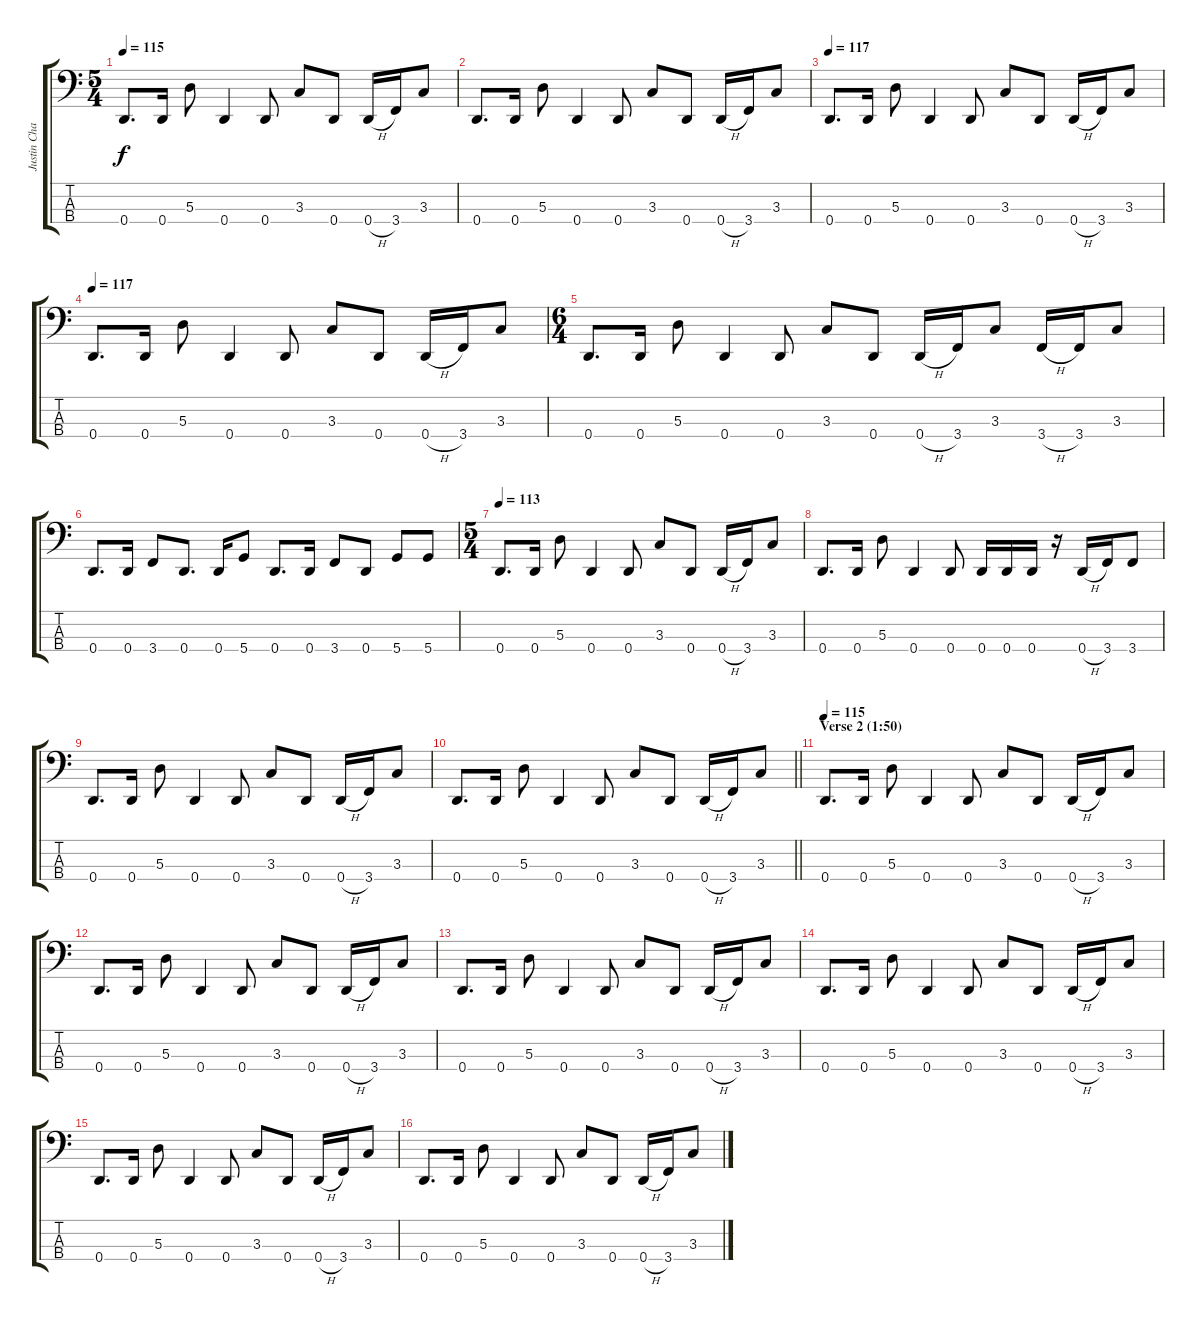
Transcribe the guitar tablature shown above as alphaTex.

\track ("Justin Chancellor" "Justin Cha") {instrument electricbassfinger}
\staff {score tabs}
\tuning (G2 D2 A1 D1) {hide}
\ts (5 4)
\tempo 115
\clef f4
\ks c
0.4.8{d dy f} 0.4.16 5.3.8 0.4.4 0.4.8 3.3.8 0.4.8 0.4{h}.16 3.4.16 3.3.8 |
0.4.8{d} 0.4.16 5.3.8 0.4.4 0.4.8 3.3.8 0.4.8 0.4{h}.16 3.4.16 3.3.8 |
\tempo 117
0.4.8{d} 0.4.16 5.3.8 0.4.4 0.4.8 3.3.8 0.4.8 0.4{h}.16 3.4.16 3.3.8 |
\tempo 117
0.4.8{d} 0.4.16 5.3.8 0.4.4 0.4.8 3.3.8 0.4.8 0.4{h}.16 3.4.16 3.3.8 |
\ts (6 4)
0.4.8{d} 0.4.16 5.3.8 0.4.4 0.4.8 3.3.8 0.4.8 0.4{h}.16 3.4.16 3.3.8 3.4{h}.16 3.4.16 3.3.8 |
0.4.8{d} 0.4.16 3.4.8 0.4.8{d} 0.4.16 5.4.8 0.4.8{d} 0.4.16 3.4.8 0.4.8 5.4.8 5.4.8 |
\ts (5 4)
\tempo 113
0.4.8{d volume 13} 0.4.16 5.3.8 0.4.4 0.4.8 3.3.8 0.4.8 0.4{h}.16 3.4.16 3.3.8 |
0.4.8{d} 0.4.16 5.3.8 0.4.4 0.4.8 0.4.16 0.4.16 0.4.16 r.16 0.4{h}.16 3.4.16 3.4.8 |
0.4.8{d} 0.4.16 5.3.8 0.4.4 0.4.8 3.3.8 0.4.8 0.4{h}.16 3.4.16 3.3.8 |
\barLineRight lightlight
0.4.8{d} 0.4.16 5.3.8 0.4.4 0.4.8 3.3.8 0.4.8 0.4{h}.16 3.4.16 3.3.8 |
\section ("" "Verse 2 (1:50)")
\tempo 115
0.4.8{d} 0.4.16 5.3.8 0.4.4 0.4.8 3.3.8 0.4.8 0.4{h}.16 3.4.16 3.3.8 |
0.4.8{d} 0.4.16 5.3.8 0.4.4 0.4.8 3.3.8 0.4.8 0.4{h}.16 3.4.16 3.3.8 |
0.4.8{d} 0.4.16 5.3.8 0.4.4 0.4.8 3.3.8 0.4.8 0.4{h}.16 3.4.16 3.3.8 |
0.4.8{d} 0.4.16 5.3.8 0.4.4 0.4.8 3.3.8 0.4.8 0.4{h}.16 3.4.16 3.3.8 |
0.4.8{d} 0.4.16 5.3.8 0.4.4 0.4.8 3.3.8 0.4.8 0.4{h}.16 3.4.16 3.3.8 |
0.4.8{d} 0.4.16 5.3.8 0.4.4 0.4.8 3.3.8 0.4.8 0.4{h}.16 3.4.16 3.3.8
